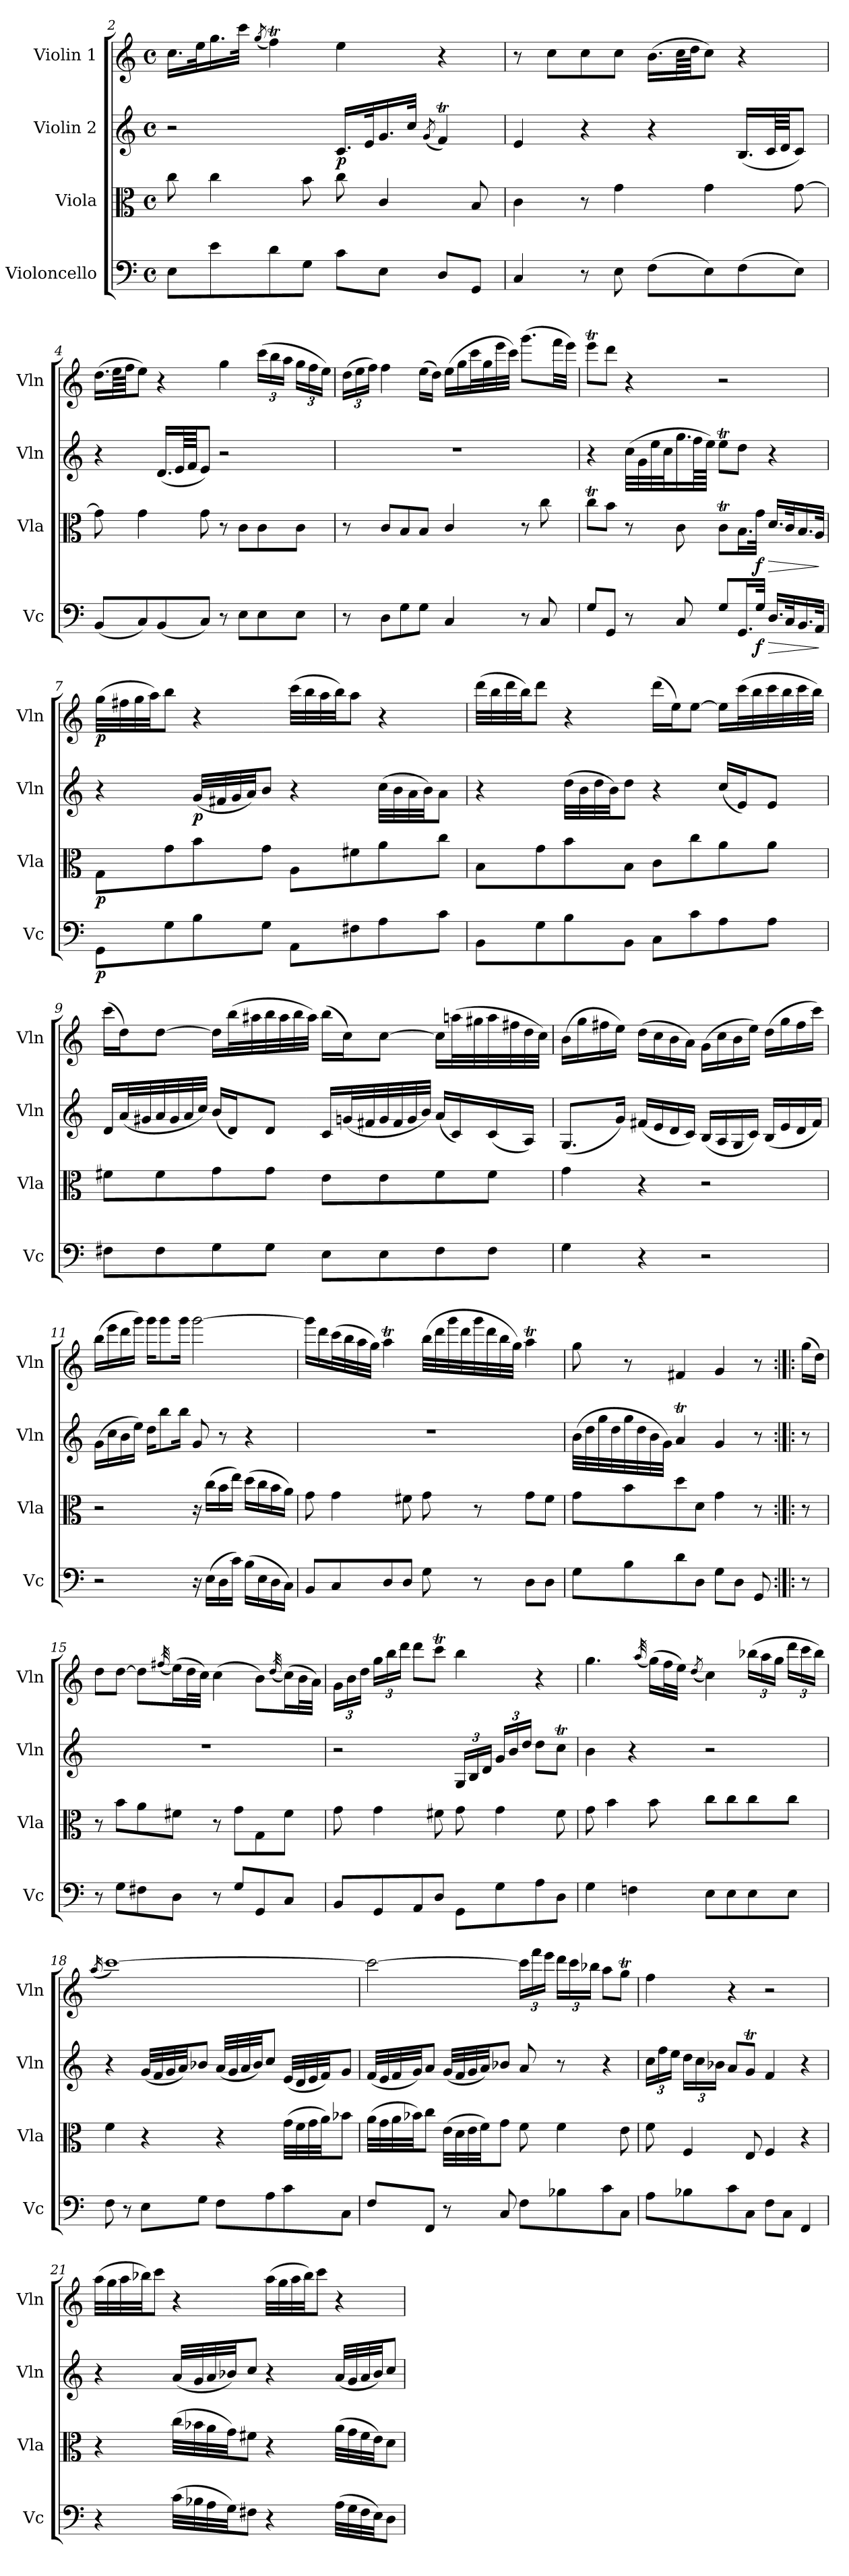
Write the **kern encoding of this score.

**kern	**dynam	**kern	**dynam	**kern	**dynam	**kern	**dynam
*part4	*part4	*part3	*part3	*part2	*part2	*part1	*part1
*staff4	*staff4	*staff3	*staff3	*staff2	*staff2	*staff1	*staff1
*I"Violoncello	*	*I"Viola	*	*I"Violin 2	*	*I"Violin 1	*
*I'Vc	*	*I'Vla	*	*I'Vln	*	*I'Vln	*
*clefF4	*	*clefC3	*	*clefG2	*	*clefG2	*
*k[]	*	*k[]	*	*k[]	*	*k[]	*
*M4/4	*	*M4/4	*	*M4/4	*	*M4/4	*
*met(c)	*	*met(c)	*	*met(c)	*	*met(c)	*
=2	=2	=2	=2	=2	=2	=2	=2
8E\L	.	8cc\	.	2r	.	16.cc\LL	.
.	.	.	.	.	.	32ee\K	.
8e\	.	4cc\	.	.	.	16.gg\	.
.	.	.	.	.	.	32ccc\JJk	.
.	.	.	.	.	.	(8qgg/	.
8d\	.	.	.	.	.	4ffT\)	.
8G\J	.	8b\	.	.	.	.	.
!	!	!	!	!	!LO:DY:b	!	!
8c\L	.	8cc\	.	16.c/LL	p	4ee\	.
.	.	.	.	32e/K	.	.	.
8E\J	.	4c/	.	16.g/	.	.	.
.	.	.	.	32cc/JJk	.	.	.
.	.	.	.	(8qg/	.	.	.
8D/L	.	.	.	4fT/)	.	4r	.
8GG/J	.	8B/	.	.	.	.	.
!!LO:LB:g=z
=3	=3	=3	=3	=3	=3	=3	=3
4C/	.	4c\	.	4e/	.	8r	.
.	.	.	.	.	.	8cc\L	.
8r	.	8r	.	4r	.	8cc\	.
8E\	.	4g\	.	.	.	8cc\J	.
(8F\L	.	.	.	4r	.	(16.b\LL	.
.	.	.	.	.	.	64cc\LL	.
.	.	.	.	.	.	64dd\JJJ	.
8E\)	.	4g\	.	.	.	8cc\J)	.
(8F\	.	.	.	(16.B/LL	.	4r	.
.	.	.	.	64c/LL	.	.	.
.	.	.	.	64d/JJJ	.	.	.
8E\J)	.	[8g\	.	8c/J)	.	.	.
=4	=4	=4	=4	=4	=4	=4	=4
(8BB/L	.	8g\]	.	4r	.	(16.dd\LL	.
.	.	.	.	.	.	64ee\LL	.
.	.	.	.	.	.	64ff\JJJ	.
8C/)	.	4g\	.	.	.	8ee\J)	.
(8BB/	.	.	.	(16.d/LL	.	4r	.
.	.	.	.	64e/LL	.	.	.
.	.	.	.	64f/JJJ	.	.	.
8C/J)	.	8g\	.	8e/J)	.	.	.
8r	.	8r	.	2r	.	4gg\	.
8E\L	.	8c\L	.	.	.	.	.
*	*	*	*	*	*	*Xbrackettup	*
8E\	.	8c\	.	.	.	(24ccc\LL	.
.	.	.	.	.	.	24bb\	.
.	.	.	.	.	.	24aa\JJ	.
8E\J	.	8c\J	.	.	.	24gg\LL	.
.	.	.	.	.	.	24ff\	.
.	.	.	.	.	.	24ee\JJ)	.
!!LO:LB:g=z
=5	=5	=5	=5	=5	=5	=5	=5
8r	.	8r	.	1r	.	(24dd\LL	.
.	.	.	.	.	.	24ee\	.
.	.	.	.	.	.	24ff\JJ)	.
8D\L	.	8c/L	.	.	.	4ff\	.
8G\	.	8B/	.	.	.	.	.
8G\J	.	8B/J	.	.	.	(16ee\LL	.
.	.	.	.	.	.	16dd\JJ)	.
4C/	.	4c/	.	.	.	(16ee\LL	.
.	.	.	.	.	.	16gg\	.
.	.	.	.	.	.	32ccc\L	.
.	.	.	.	.	.	32gg\	.
.	.	.	.	.	.	32eee\	.
.	.	.	.	.	.	32ccc\JJJ)	.
8r	.	8r	.	.	.	(8.ggg\L	.
8C/	.	8cc\	.	.	.	.	.
.	.	.	.	.	.	32fff\LL	.
.	.	.	.	.	.	32eee\JJJ)	.
!!LO:LB:g=z
=6	=6	=6	=6	=6	=6	=6	=6
8G/L	.	8ccT\L	.	4r	.	8eeet\L	.
8GG/J	.	8b\J	.	.	.	8ddd\J	.
8r	.	8r	.	(32cc\LLL	.	4r	.
.	.	.	.	32g\	.	.	.
.	.	.	.	32ee\	.	.	.
.	.	.	.	32cc\J	.	.	.
8C/	.	8c\	.	16.gg\	.	.	.
.	.	.	.	64ff\LL	.	.	.
.	.	.	.	64ee\JJJJ)	.	.	.
8G/L	.	8cT\L	.	8eet\L	.	2r	.
16.GG/L	.	16.B\L	.	8dd\J	.	.	.
!	!LO:DY:b	!	!LO:DY:b	!	!	!	!
32G/JJk	f	32g\JJk	f	.	.	.	.
!	!LO:HP:b	!	!LO:HP:b	!	!	!	!
16.D/LL	>	16.d/LL	>	4r	.	.	.
32C/K	.	32c/K	.	.	.	.	.
16.BB/	.	16.B/	.	.	.	.	.
32AA/JJk	.	32A/JJk	.	.	.	.	.
.	]	.	]	.	.	.	.
=7	=7	=7	=7	=7	=7	=7	=7
!	!LO:DY:b	!	!LO:DY:b	!	!	!	!LO:DY:b
8GG\L	p	8G\L	p	4r	.	(32gg\LLL	p
.	.	.	.	.	.	32ff#X\	.
.	.	.	.	.	.	32gg\	.
.	.	.	.	.	.	32aa\JJ)	.
8G\	.	8g\	.	.	.	8bb\J	.
!	!	!	!	!	!LO:DY:b	!	!
8B\	.	8b\	.	(32g/LLL	p	4r	.
.	.	.	.	32f#X/	.	.	.
.	.	.	.	32g/	.	.	.
.	.	.	.	32a/JJ)	.	.	.
8G\J	.	8g\J	.	8b/J	.	.	.
8AA\L	.	8A\L	.	4r	.	(32ccc\LLL	.
.	.	.	.	.	.	32bb\	.
.	.	.	.	.	.	32aa\	.
.	.	.	.	.	.	32bb\JJ)	.
8F#X\	.	8f#X\	.	.	.	8aa\J	.
8A\	.	8a\	.	(32cc\LLL	.	4r	.
.	.	.	.	32b\	.	.	.
.	.	.	.	32a\	.	.	.
.	.	.	.	32b\JJ)	.	.	.
8c\J	.	8cc\J	.	8a\J	.	.	.
!!LO:LB:g=z
=8	=8	=8	=8	=8	=8	=8	=8
8BB\L	.	8B\L	.	4r	.	(32ddd\LLL	.
.	.	.	.	.	.	32bb\	.
.	.	.	.	.	.	32ddd\	.
.	.	.	.	.	.	32bb\JJ)	.
8G\	.	8g\	.	.	.	8ddd\J	.
8B\	.	8b\	.	(32dd\LLL	.	4r	.
.	.	.	.	32b\	.	.	.
.	.	.	.	32dd\	.	.	.
.	.	.	.	32b\JJ)	.	.	.
8BB\J	.	8B\J	.	8dd\J	.	.	.
8C\L	.	8c\L	.	4r	.	(16ddd\LL	.
.	.	.	.	.	.	16ee\J)	.
8c\	.	8cc\	.	.	.	[8ee\J	.
8A\	.	8a\	.	(16cc/LL	.	16ee\LL]	.
.	.	.	.	16e/J)	.	(32ccc\L	.
.	.	.	.	.	.	32bb\	.
8A\J	.	8a\J	.	8e/J	.	32ccc\	.
.	.	.	.	.	.	32bb\	.
.	.	.	.	.	.	32ccc\	.
.	.	.	.	.	.	32bb\JJJ)	.
!!LO:PB:g=z
=9	=9	=9	=9	=9	=9	=9	=9
8F#X\L	.	8f#X\L	.	16d/LL	.	(16ccc\LL	.
.	.	.	.	(32a/L	.	16dd\J)	.
.	.	.	.	32g#X/	.	.	.
8F#\	.	8f#\	.	32a/	.	[8dd\J	.
.	.	.	.	32g#/	.	.	.
.	.	.	.	32a/	.	.	.
.	.	.	.	32cc/JJJ)	.	.	.
8G\	.	8g\	.	(16b/LL	.	16dd\LL]	.
.	.	.	.	16d/J)	.	(32bb\L	.
.	.	.	.	.	.	32aa#X\	.
8G\J	.	8g\J	.	8d/J	.	32bb\	.
.	.	.	.	.	.	32aa#\	.
.	.	.	.	.	.	32bb\	.
.	.	.	.	.	.	32aa#\JJJ)	.
8E\L	.	8e\L	.	16c/LL	.	(16bb\LL	.
.	.	.	.	(32gn/L	.	16cc\J)	.
.	.	.	.	32f#X/	.	.	.
8E\	.	8e\	.	32g/	.	[8cc\J	.
.	.	.	.	32f#/	.	.	.
.	.	.	.	32g/	.	.	.
.	.	.	.	32b/JJJ)	.	.	.
8F#\	.	8f#\	.	(16a/LL	.	16cc\LL]	.
.	.	.	.	16c/)	.	(32aan\L	.
.	.	.	.	.	.	32gg#X\	.
8F#\J	.	8f#\J	.	(16c/	.	32aa\	.
.	.	.	.	.	.	32ff#X\	.
.	.	.	.	16A/JJ)	.	32dd\	.
.	.	.	.	.	.	32cc\JJJ)	.
=10	=10	=10	=10	=10	=10	=10	=10
4G\	.	4g\	.	(8.G/L	.	(16b\LL	.
.	.	.	.	.	.	16gg\	.
.	.	.	.	.	.	16ff#X\	.
.	.	.	.	16g/Jk)	.	16ee\JJ)	.
4r	.	4r	.	(16f#X/LL	.	(16dd\LL	.
.	.	.	.	16e/	.	16cc\	.
.	.	.	.	16d/	.	16b\	.
.	.	.	.	16c/JJ)	.	16a\JJ)	.
2r	.	2r	.	(16B/LL	.	(16g\LL	.
.	.	.	.	16A/	.	16cc\	.
.	.	.	.	16G/	.	16b\	.
.	.	.	.	16c/JJ)	.	16ee\JJ)	.
.	.	.	.	(16B/LL	.	(16dd\LL	.
.	.	.	.	16e/	.	16gg\	.
.	.	.	.	16d/	.	16ff#\	.
.	.	.	.	16f#/JJ)	.	16ccc\JJ)	.
!!LO:LB:g=z
=11	=11	=11	=11	=11	=11	=11	=11
2r	.	2r	.	(16g\LL	.	(16bb\LL	.
.	.	.	.	16cc\	.	16eee\	.
.	.	.	.	16b\	.	16ddd\	.
.	.	.	.	16ee\JJ)	.	16ggg\JJ)	.
.	.	.	.	16dd\KL	.	16ggg\KL	.
.	.	.	.	8bb\	.	8ggg\	.
.	.	.	.	16bb\Jk	.	16ggg\Jk	.
16r	.	16r	.	8g/	.	[2ggg\	.
(16E\LL	.	(16cc\LL	.	.	.	.	.
16D\	.	16b\	.	8r	.	.	.
16c\JJ)	.	16ee\JJ)	.	.	.	.	.
(16B\LL	.	(16dd\LL	.	4r	.	.	.
16E\	.	16cc\	.	.	.	.	.
16D\	.	16b\	.	.	.	.	.
16C\JJ)	.	16a\JJ)	.	.	.	.	.
=12	=12	=12	=12	=12	=12	=12	=12
8BB/L	.	8g\	.	1r	.	16ggg\LL]	.
.	.	.	.	.	.	16ddd\	.
8C/	.	4g\	.	.	.	(32ccc\L	.
.	.	.	.	.	.	32bb\	.
.	.	.	.	.	.	32aa\	.
.	.	.	.	.	.	32gg\JJJ)	.
8D/	.	.	.	.	.	4aaT\	.
8D/J	.	8f#X\	.	.	.	.	.
8G\	.	8g\	.	.	.	(32bb\LLL	.
.	.	.	.	.	.	32ddd\	.
.	.	.	.	.	.	32ggg\	.
.	.	.	.	.	.	32ddd\	.
8r	.	8r	.	.	.	32ggg\	.
.	.	.	.	.	.	32ddd\	.
.	.	.	.	.	.	32bb\	.
.	.	.	.	.	.	32gg\JJJ)	.
8D\L	.	8g\L	.	.	.	4aaT\	.
8D\J	.	8f#\J	.	.	.	.	.
!!LO:LB:g=z
=13	=13	=13	=13	=13	=13	=13	=13
8G\L	.	8g\L	.	(32b\LLL	.	8gg\	.
.	.	.	.	32dd\	.	.	.
.	.	.	.	32gg\	.	.	.
.	.	.	.	32dd\	.	.	.
8B\	.	8b\	.	32gg\	.	8r	.
.	.	.	.	32dd\	.	.	.
.	.	.	.	32b\	.	.	.
.	.	.	.	32g\JJJ)	.	.	.
8d\	.	8dd\	.	4aT/	.	4f#X/	.
8D\J	.	8d\J	.	.	.	.	.
8G\L	.	4g\	.	4g/	.	4g/	.
8D\J	.	.	.	.	.	.	.
8GG/	.	8r	.	8r	.	8r	.
!!LO:PB:g=z
=14:|!|:	=14:|!|:	=14:|!|:	=14:|!|:	=14:|!|:	=14:|!|:	=14:|!|:	=14:|!|:
8r	.	8r	.	8r	.	(16gg\LL	.
.	.	.	.	.	.	16dd\JJ)	.
=15	=15	=15	=15	=15	=15	=15	=15
8r	.	8r	.	1r	.	8dd\L	.
8G\L	.	8b\L	.	.	.	[8dd\J	.
8F#X\	.	8a\	.	.	.	8dd\L]	.
.	.	.	.	.	.	(32qff#X/	.
8D\J	.	8f#X\J	.	.	.	(16ee\L)	.
.	.	.	.	.	.	32dd\L	.
.	.	.	.	.	.	32cc\JJJ)	.
8r	.	8r	.	.	.	(4cc\	.
8G/L	.	8g\L	.	.	.	.	.
8GG/	.	8G\	.	.	.	8b\L)	.
.	.	.	.	.	.	(32qdd/	.
8C/J	.	8f#\J	.	.	.	(16cc\L)	.
.	.	.	.	.	.	32b\L	.
.	.	.	.	.	.	32a\JJJ)	.
=16	=16	=16	=16	=16	=16	=16	=16
8BB/L	.	8g\	.	2r	.	24g\LL	.
.	.	.	.	.	.	24b\	.
.	.	.	.	.	.	24dd\JJ	.
8GG/	.	4g\	.	.	.	24gg\LL	.
.	.	.	.	.	.	24bb\	.
.	.	.	.	.	.	24ddd\JJ	.
8AA/	.	.	.	.	.	8ddd\L	.
8D/J	.	8f#X\	.	.	.	8cccT\J	.
*	*	*	*	*Xbrackettup	*	*	*
8GG\L	.	8g\	.	24G/LL	.	4bb\	.
.	.	.	.	24B/	.	.	.
.	.	.	.	24d/JJ	.	.	.
8G\	.	4g\	.	24g/LL	.	.	.
.	.	.	.	24b/	.	.	.
.	.	.	.	24dd/JJ	.	.	.
8A\	.	.	.	8dd\L	.	4r	.
8D\J	.	8f#\	.	8ccT\J	.	.	.
!!LO:LB:g=z
=17	=17	=17	=17	=17	=17	=17	=17
4G\	.	8g\	.	4b\	.	4.gg\	.
.	.	4b\	.	.	.	.	.
4Fn\	.	.	.	4r	.	.	.
.	.	.	.	.	.	(32qaa/	.
.	.	8b\	.	.	.	(16gg\LL)	.
.	.	.	.	.	.	32ff\L	.
.	.	.	.	.	.	32ee\JJJ)	.
.	.	.	.	.	.	(8qdd/	.
8E\L	.	8cc\L	.	2r	.	4cc\)	.
8E\	.	8cc\	.	.	.	.	.
8E\	.	8cc\	.	.	.	(24bb-X\LL	.
.	.	.	.	.	.	24aa\	.
.	.	.	.	.	.	24gg\JJ	.
8E\J	.	8cc\J	.	.	.	24ddd\LL	.
.	.	.	.	.	.	24ccc\	.
.	.	.	.	.	.	24bb-\JJ)	.
!!LO:LB:g=z
=18	=18	=18	=18	=18	=18	=18	=18
.	.	.	.	.	.	(16qaa/	.
8F\	.	4f\	.	4r	.	[1ccc)	.
8r	.	.	.	.	.	.	.
8E\L	.	4r	.	(32g/LLL	.	.	.
.	.	.	.	32f/	.	.	.
.	.	.	.	32g/	.	.	.
.	.	.	.	32a/JJ)	.	.	.
8G\J	.	.	.	8b-X/J	.	.	.
8F\L	.	4r	.	(32a/LLL	.	.	.
.	.	.	.	32g/	.	.	.
.	.	.	.	32a/	.	.	.
.	.	.	.	32b-/JJ)	.	.	.
8A\	.	.	.	8cc/J	.	.	.
8c\	.	(32g\LLL	.	(32e/LLL	.	.	.
.	.	32f\	.	32d/	.	.	.
.	.	32g\	.	32e/	.	.	.
.	.	32a\JJ)	.	32f/JJ)	.	.	.
8C\J	.	8b-X\J	.	8g/J	.	.	.
=19	=19	=19	=19	=19	=19	=19	=19
8F/L	.	(32a\LLL	.	(32f/LLL	.	2ccc\_	.
.	.	32g\	.	32e/	.	.	.
.	.	32a\	.	32f/	.	.	.
.	.	32b-X\JJ)	.	32g/JJ)	.	.	.
8FF/J	.	8cc\J	.	8a/J	.	.	.
8r	.	(32e\LLL	.	(32g/LLL	.	.	.
.	.	32d\	.	32f/	.	.	.
.	.	32e\	.	32g/	.	.	.
.	.	32f\JJ)	.	32a/JJ)	.	.	.
8C/	.	8g\J	.	8b-X/J	.	.	.
8F\L	.	8f\	.	8a/	.	24ccc\LL]	.
.	.	.	.	.	.	24fff\	.
.	.	.	.	.	.	24eee\JJ	.
8B-X\	.	4f\	.	8r	.	24ddd\LL	.
.	.	.	.	.	.	24ccc\	.
.	.	.	.	.	.	24bb-X\JJ	.
8c\	.	.	.	4r	.	8aa\L	.
8C\J	.	8e\	.	.	.	8ggT\J	.
!!LO:LB:g=z
=20	=20	=20	=20	=20	=20	=20	=20
8A\L	.	8f\	.	24cc\LL	.	4ff\	.
.	.	.	.	24ff\	.	.	.
.	.	.	.	24ee\JJ	.	.	.
8B-X\	.	4F/	.	24dd\LL	.	.	.
.	.	.	.	24cc\	.	.	.
.	.	.	.	24b-X\JJ	.	.	.
8c\	.	.	.	8a/L	.	4r	.
8C\J	.	8E/	.	8gT/J	.	.	.
8F\L	.	4F/	.	4f/	.	2r	.
8C\J	.	.	.	.	.	.	.
4FF/	.	4r	.	4r	.	.	.
!!LO:LB:g=z
=21	=21	=21	=21	=21	=21	=21	=21
4r	.	4r	.	4r	.	(32aa\LLL	.
.	.	.	.	.	.	32gg\	.
.	.	.	.	.	.	32aa\	.
.	.	.	.	.	.	32bb-X\JJ)	.
.	.	.	.	.	.	8ccc\J	.
(32c\LLL	.	(32cc\LLL	.	(32a/LLL	.	4r	.
32B-X\	.	32b-X\	.	32g/	.	.	.
32A\	.	32a\	.	32a/	.	.	.
32G\JJ)	.	32g\JJ)	.	32b-X/JJ)	.	.	.
8F#X\J	.	8f#X\J	.	8cc/J	.	.	.
4r	.	4r	.	4r	.	(32aa\LLL	.
.	.	.	.	.	.	32gg\	.
.	.	.	.	.	.	32aa\	.
.	.	.	.	.	.	32bb-\JJ)	.
.	.	.	.	.	.	8ccc\J	.
(32A\LLL	.	(32a\LLL	.	(32a/LLL	.	4r	.
32G\	.	32g\	.	32g/	.	.	.
32F#\	.	32f#\	.	32a/	.	.	.
32E\JJ)	.	32e\JJ)	.	32b-/JJ)	.	.	.
8D\J	.	8d\J	.	8cc/J	.	.	.
=	=	=	=	=	=	=	=
*-	*-	*-	*-	*-	*-	*-	*-
